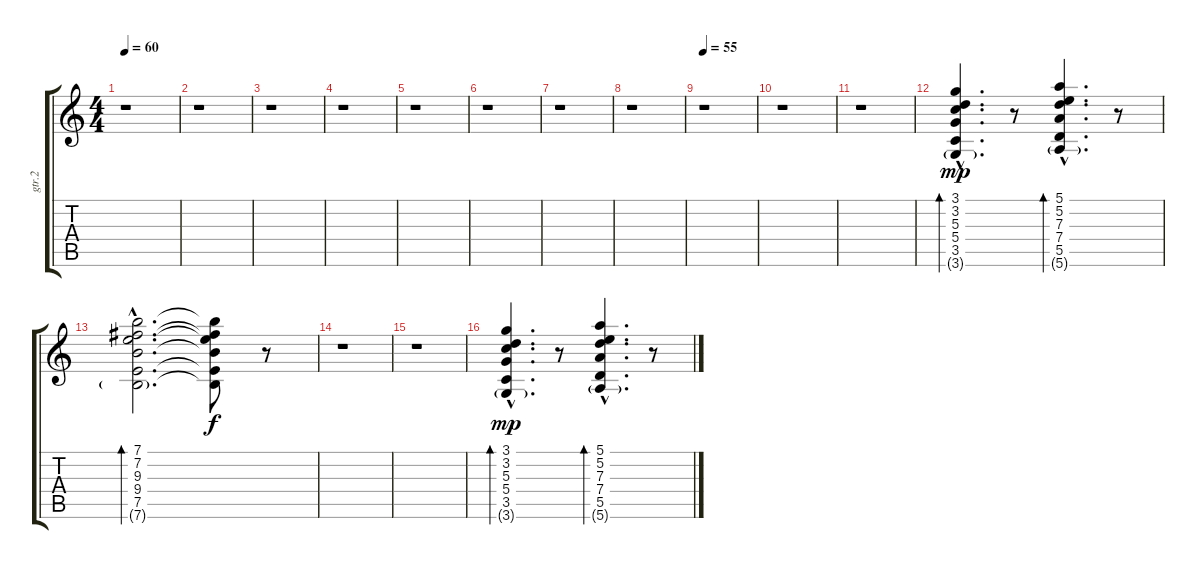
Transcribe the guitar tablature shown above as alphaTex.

\track ("gtr.2" "gtr.2") {instrument acousticguitarsteel}
\staff {score tabs}
\tuning (E4 B3 G3 D3 A2 E2) {hide}
\ts (4 4)
\tempo 60
\clef g2
\ks c
r.1{dy mp instrument acousticguitarsteel} |
r.1 |
r.1 |
r.1 |
r.1 |
r.1 |
r.1 |
r.1 |
\tempo 55
r.1 |
r.1 |
r.1 |
(3.1{hac} 3.2{hac} 5.3{hac} 5.4{hac} 3.5{hac} 3.6{g hac}).4{d bd 60} r.8 (5.1{hac} 5.2{hac} 7.3{hac} 7.4{hac} 5.5{hac} 5.6{g hac}).4{d bd 60} r.8 |
(7.1{hac} 7.2{hac} 9.3{hac} 9.4{hac} 7.5{hac} 7.6{g hac}).2{d bd 60} (7.1{t} 7.2{t} 9.3{t} 9.4{t} 7.5{t} 7.6{t}).8{dy f} r.8 |
r.1 |
r.1 |
(3.1{hac} 3.2{hac} 5.3{hac} 5.4{hac} 3.5{hac} 3.6{g hac}).4{d bd 60 dy mp} r.8 (5.1{hac} 5.2{hac} 7.3{hac} 7.4{hac} 5.5{hac} 5.6{g hac}).4{d bd 60} r.8
